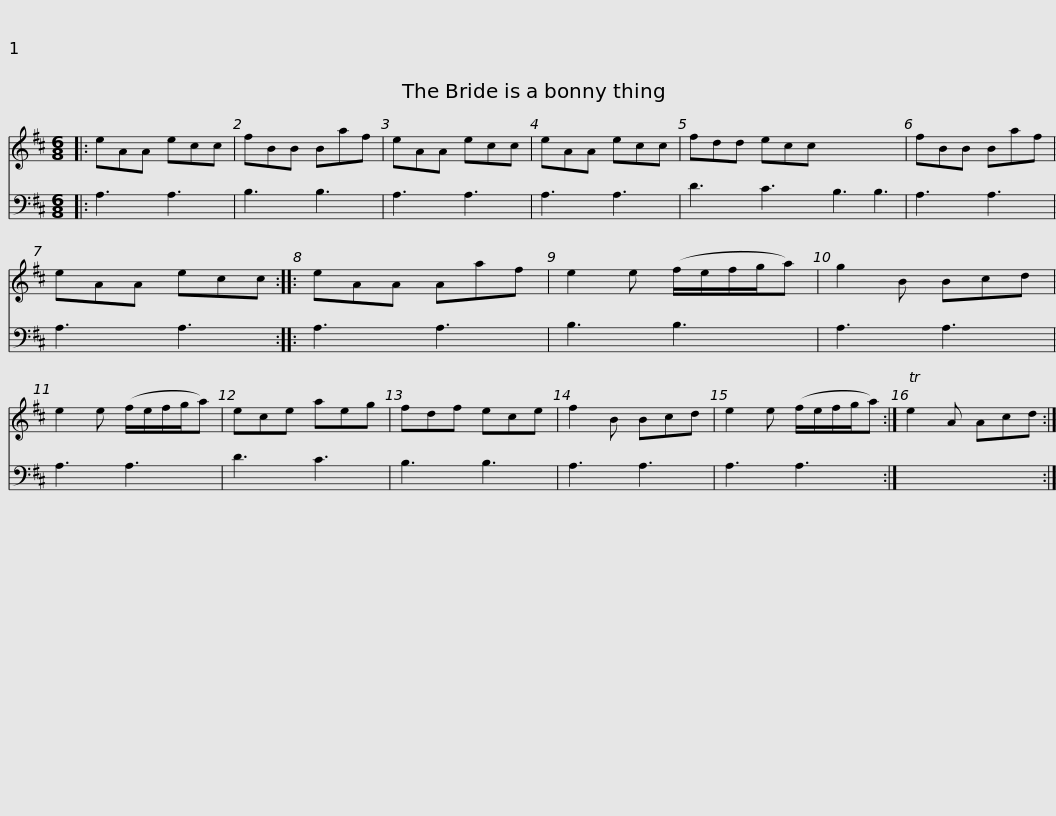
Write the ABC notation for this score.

X:1
%%score 1 2
L:1/8
M:6/8
I:linebreak $
K:D
V:1 treble
V:2 bass
V:1
|: eAA ecc | fBB Baf | eAA ecc | eAA ecc | fdd ecc x6 | %5
 fBB Baf |$ eAA ecc :: eAA Aaf | e2 e (f/e/f/g/a) | g2 B Bcd | %10
 e2 e (f/e/f/g/a) | ece aeg | fdf ece |$ f2 B Bcd | e2 e (f/e/f/g/a) :| %15
 Te2 A Acd :| %16
V:2
|: A,3 A,3 | B,3 B,3 | A,3 A,3 | A,3 A,3 | D3 C3 B,3 B,3 | %5
 A,3 A,3 |$ A,3 A,3 :: A,3 A,3 | B,3 B,3 | A,3 A,3 | %10
 A,3 A,3 | D3 C3 | B,3 B,3 |$ A,3 A,3 | A,3 A,3 :| %15
 x6 :| %16
